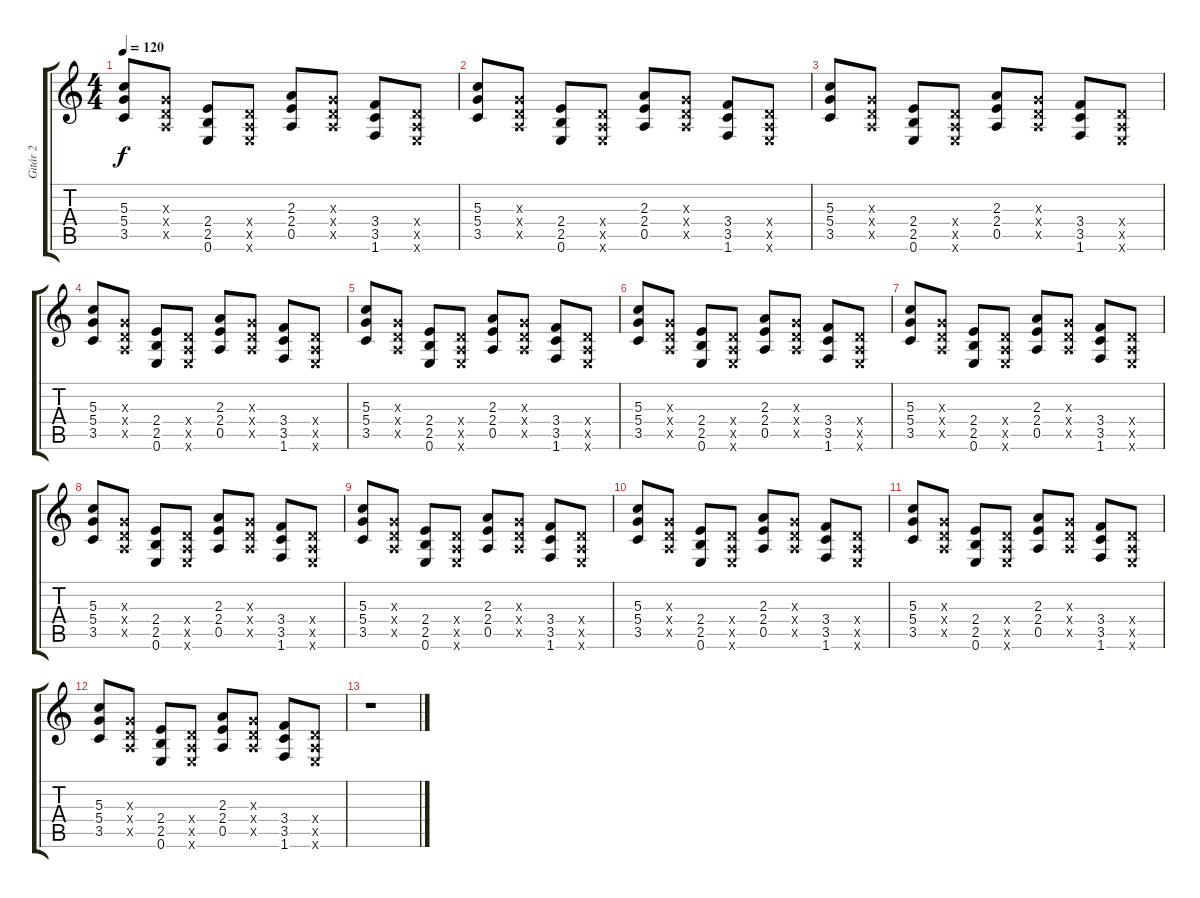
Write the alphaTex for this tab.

\track ("Gitár 2" "Gitár 2") {instrument electricguitarclean}
\staff {score tabs}
\tuning (E4 B3 G3 D3 A2 E2) {hide}
\ts (4 4)
\tempo 120
\clef g2
\ks c
(5.3 5.4 3.5).8{dy f} (0.3{x} 0.4{x} 0.5{x}).8 (2.4 2.5 0.6).8 (0.4{x} 0.5{x} 0.6{x}).8 (2.3 2.4 0.5).8 (0.3{x} 0.4{x} 0.5{x}).8 (3.4 3.5 1.6).8 (0.4{x} 0.5{x} 0.6{x}).8 |
(5.3 5.4 3.5).8 (0.3{x} 0.4{x} 0.5{x}).8 (2.4 2.5 0.6).8 (0.4{x} 0.5{x} 0.6{x}).8 (2.3 2.4 0.5).8 (0.3{x} 0.4{x} 0.5{x}).8 (3.4 3.5 1.6).8 (0.4{x} 0.5{x} 0.6{x}).8 |
(5.3 5.4 3.5).8 (0.3{x} 0.4{x} 0.5{x}).8 (2.4 2.5 0.6).8 (0.4{x} 0.5{x} 0.6{x}).8 (2.3 2.4 0.5).8 (0.3{x} 0.4{x} 0.5{x}).8 (3.4 3.5 1.6).8 (0.4{x} 0.5{x} 0.6{x}).8 |
(5.3 5.4 3.5).8 (0.3{x} 0.4{x} 0.5{x}).8 (2.4 2.5 0.6).8 (0.4{x} 0.5{x} 0.6{x}).8 (2.3 2.4 0.5).8 (0.3{x} 0.4{x} 0.5{x}).8 (3.4 3.5 1.6).8 (0.4{x} 0.5{x} 0.6{x}).8 |
(5.3 5.4 3.5).8 (0.3{x} 0.4{x} 0.5{x}).8 (2.4 2.5 0.6).8 (0.4{x} 0.5{x} 0.6{x}).8 (2.3 2.4 0.5).8 (0.3{x} 0.4{x} 0.5{x}).8 (3.4 3.5 1.6).8 (0.4{x} 0.5{x} 0.6{x}).8 |
(5.3 5.4 3.5).8 (0.3{x} 0.4{x} 0.5{x}).8 (2.4 2.5 0.6).8 (0.4{x} 0.5{x} 0.6{x}).8 (2.3 2.4 0.5).8 (0.3{x} 0.4{x} 0.5{x}).8 (3.4 3.5 1.6).8 (0.4{x} 0.5{x} 0.6{x}).8 |
(5.3 5.4 3.5).8 (0.3{x} 0.4{x} 0.5{x}).8 (2.4 2.5 0.6).8 (0.4{x} 0.5{x} 0.6{x}).8 (2.3 2.4 0.5).8 (0.3{x} 0.4{x} 0.5{x}).8 (3.4 3.5 1.6).8 (0.4{x} 0.5{x} 0.6{x}).8 |
(5.3 5.4 3.5).8 (0.3{x} 0.4{x} 0.5{x}).8 (2.4 2.5 0.6).8 (0.4{x} 0.5{x} 0.6{x}).8 (2.3 2.4 0.5).8 (0.3{x} 0.4{x} 0.5{x}).8 (3.4 3.5 1.6).8 (0.4{x} 0.5{x} 0.6{x}).8 |
(5.3 5.4 3.5).8 (0.3{x} 0.4{x} 0.5{x}).8 (2.4 2.5 0.6).8 (0.4{x} 0.5{x} 0.6{x}).8 (2.3 2.4 0.5).8 (0.3{x} 0.4{x} 0.5{x}).8 (3.4 3.5 1.6).8 (0.4{x} 0.5{x} 0.6{x}).8 |
(5.3 5.4 3.5).8 (0.3{x} 0.4{x} 0.5{x}).8 (2.4 2.5 0.6).8 (0.4{x} 0.5{x} 0.6{x}).8 (2.3 2.4 0.5).8 (0.3{x} 0.4{x} 0.5{x}).8 (3.4 3.5 1.6).8 (0.4{x} 0.5{x} 0.6{x}).8 |
(5.3 5.4 3.5).8 (0.3{x} 0.4{x} 0.5{x}).8 (2.4 2.5 0.6).8 (0.4{x} 0.5{x} 0.6{x}).8 (2.3 2.4 0.5).8 (0.3{x} 0.4{x} 0.5{x}).8 (3.4 3.5 1.6).8 (0.4{x} 0.5{x} 0.6{x}).8 |
(5.3 5.4 3.5).8 (0.3{x} 0.4{x} 0.5{x}).8 (2.4 2.5 0.6).8 (0.4{x} 0.5{x} 0.6{x}).8 (2.3 2.4 0.5).8 (0.3{x} 0.4{x} 0.5{x}).8 (3.4 3.5 1.6).8 (0.4{x} 0.5{x} 0.6{x}).8 |
r.1{txt ""}
